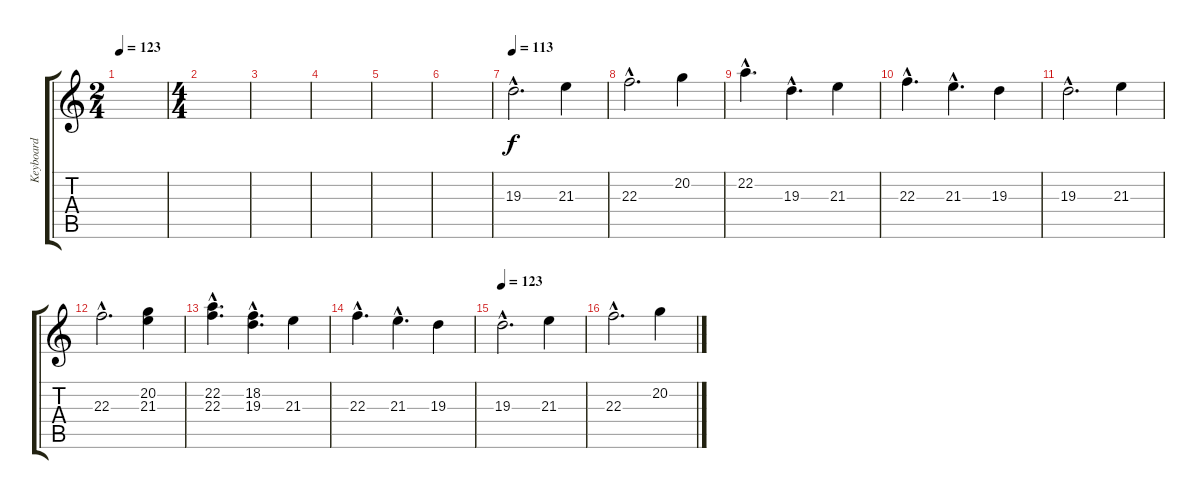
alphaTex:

\track ("Keyboard" "Keyboard") {instrument choiraahs}
\staff {score tabs}
\tuning (E4 B3 G3 D3 A2 E2) {hide}
\ts (2 4)
\tempo 123
\tempo 103
\tempo 123
\clef g2
\ks c
|
\ts (4 4)
|
|
|
|
|
\tempo 113
19.3{hac}.2{d} 21.3.4 |
22.3{hac}.2{d} 20.2.4 |
22.2{hac}.4{d} 19.3{hac}.4{d} 21.3.4 |
22.3{hac}.4{d} 21.3{hac}.4{d} 19.3.4 |
19.3{hac}.2{d} 21.3.4 |
22.3{hac}.2{d} (20.2 21.3).4 |
(22.2{hac} 22.3{hac}).4{d} (18.2{hac} 19.3{hac}).4{d} 21.3.4 |
22.3{hac}.4{d} 21.3{hac}.4{d} 19.3.4 |
\tempo 123
19.3{hac}.2{d volume 13 instrument choiraahs} 21.3.4 |
22.3{hac}.2{d} 20.2.4
